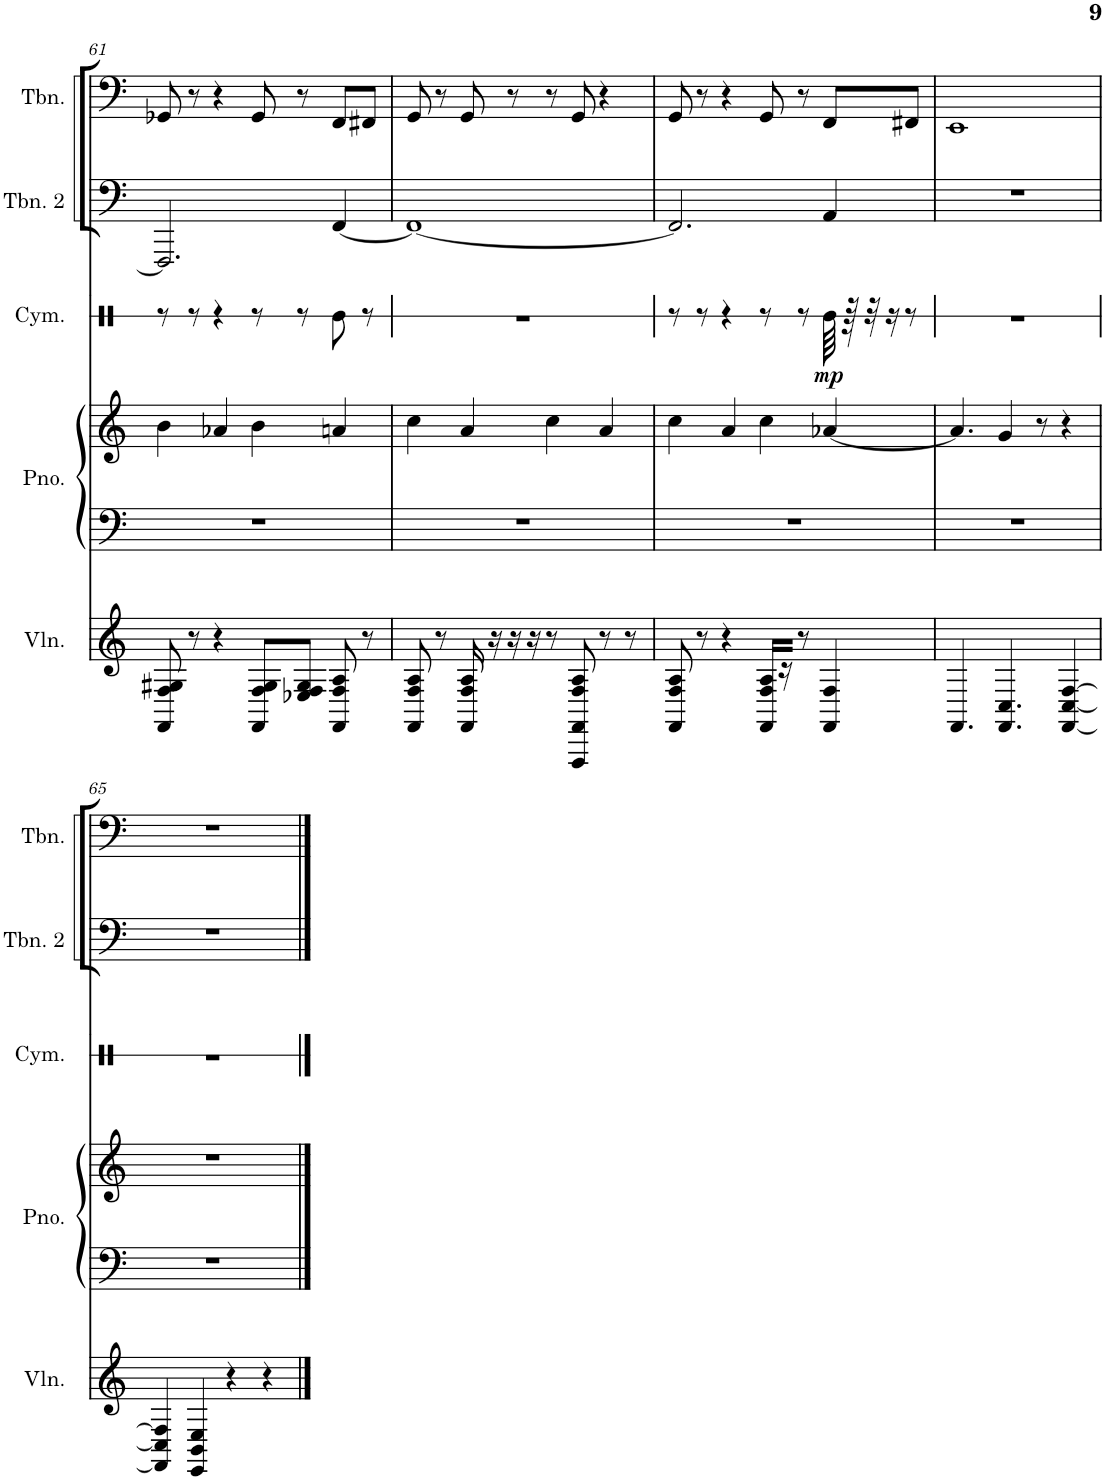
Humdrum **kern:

**kern	**kern	**kern	**kern	**dynam	**kern	**kern
*part5	*part4	*part4	*part3	*part3	*part2	*part1
*staff6	*staff5	*staff4	*staff3	*staff3	*staff2	*staff1
*I"Violin	*I"Piano	*	*I"Cymbal	*	*I"Trombone 2	*I"Trombone
*I'Vln.	*I'Pno.	*	*I'Cym.	*	*I'Tbn. 2	*I'Tbn.
!!LO:PB:g=z
*clefG2	*clefF4	*clefG2	*clefX	*	*clefF4	*clefF4
*k[]	*k[]	*k[]	*k[]	*	*k[]	*k[]
*M4/4	*M4/4	*M4/4	*M4/4	*	*M4/4	*M4/4
=61	=61	=61	=61	=61	=61	=61
8FF/ 8F/ 8G#X/	1r	4b\	8r	.	2.FFF/]	8GG-X/
8r	.	.	8r	.	.	8r
4r	.	4a-X/	4r	.	.	4r
8FF/ 8F/ 8G#/L	.	4b\	8r	.	.	8GG-/
8E-X/ 8F/ 8G#/J	.	.	8r	.	.	8r
8FF/ 8F/ 8A/	.	4an/	8Re\	.	[4FF/	8FF/L
8r	.	.	8r	.	.	8FF#X/J
=62	=62	=62	=62	=62	=62	=62
8FF/ 8F/ 8A/	1r	4cc\	1r	.	1FF_	8GG/
8r	.	.	.	.	.	8r
16FF/ 16F/ 16A/	.	4a/	.	.	.	8GG/
16r	.	.	.	.	.	.
16r	.	.	.	.	.	8r
16r	.	.	.	.	.	.
8r	.	4cc\	.	.	.	8r
8FFF/ 8FF/ 8F/ 8A/	.	.	.	.	.	8GG/
8r	.	4a/	.	.	.	4r
8r	.	.	.	.	.	.
=63	=63	=63	=63	=63	=63	=63
8FF/ 8F/ 8A/	1r	4cc\	8r	.	2.FF/]	8GG/
8r	.	.	8r	.	.	8r
4r	.	4a/	4r	.	.	4r
16FF/ 16F/ 16A/LL	.	4cc\	8r	.	.	8GG/
16r	.	.	.	.	.	.
8r	.	.	8r	.	.	8r
!	!	!	!	!LO:DY:b	!	!
4FF/ 4F/	.	[4a-X/	64Re\	mp	4AA/	8FF/L
.	.	.	64r	.	.	.
.	.	.	32r	.	.	.
.	.	.	16r	.	.	.
.	.	.	8r	.	.	8FF#X/J
=64	=64	=64	=64	=64	=64	=64
4.FF/	1r	4.a-/]	1r	.	1r	1EE
4.FF/ 4.C/	.	4g/	.	.	.	.
.	.	8r	.	.	.	.
[4FF/ [4C/ [4F/	.	4r	.	.	.	.
!!LO:LB:g=z
=65	=65	=65	=65	=65	=65	=65
4FF/] 4C/] 4F/]	1r	1r	1r	.	1r	1r
4EE/ 4BB/ 4E/	.	.	.	.	.	.
4r	.	.	.	.	.	.
4r	.	.	.	.	.	.
==	==	==	==	==	==	==
*-	*-	*-	*-	*-	*-	*-
